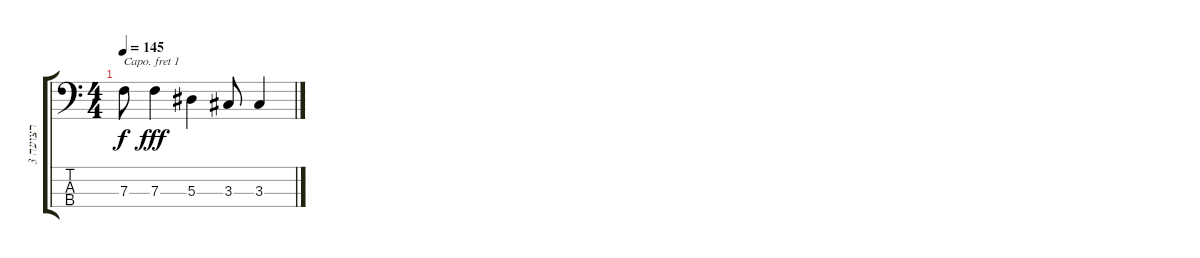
\track ("רצועה 3" "רצועה 3") {instrument electricbassfinger}
\staff {score tabs}
\capo 1
\tuning (G2 D2 A1 E1) {hide}
\ts (4 4)
\tempo 145
\clef f4
\ks c
7.3{t}.8{dy f} 7.3.4{dy fff} 5.3.4 3.3.8 3.3.4
